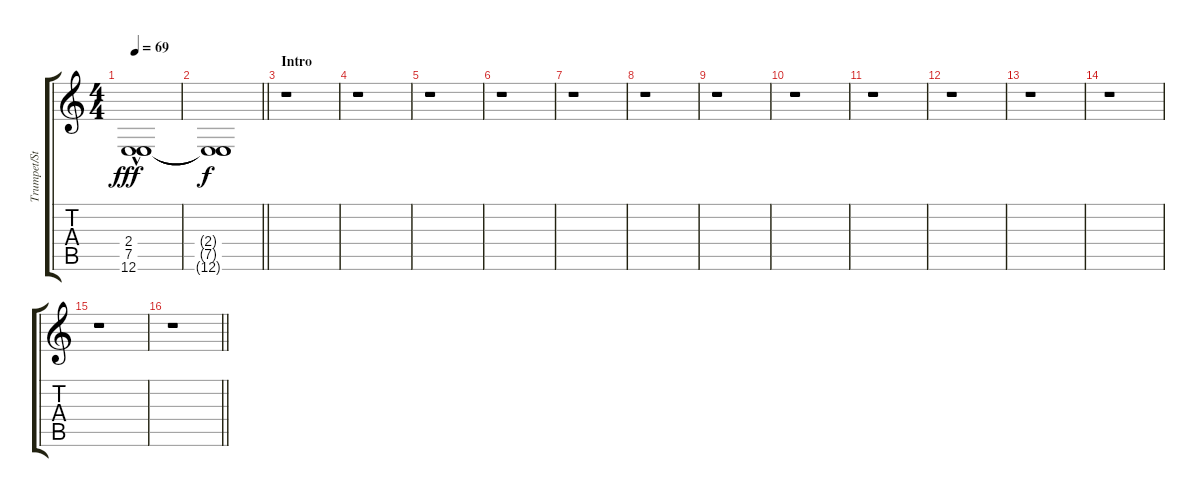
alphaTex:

\track ("Trumpet/Strings/Violin" "Trumpet/St") {instrument stringensemble1}
\staff {score tabs}
\tuning (E4 B3 G3 D3 A2 E2) {hide}
\ts (4 4)
\tempo 69
\clef g2
\ks c
(2.4{hac} 7.5{hac} 12.6{hac}).1{dy fff volume 16 balance 4 instrument trumpet} |
\barLineRight lightlight
(2.4{t} 7.5{t} 12.6{t}).1{dy f} |
\section ("" "Intro")
r.1 |
r.1{volume 8 instrument stringensemble1} |
r.1 |
r.1 |
r.1 |
r.1 |
r.1 |
r.1 |
r.1 |
r.1 |
r.1 |
r.1 |
r.1 |
\barLineRight lightlight
r.1
